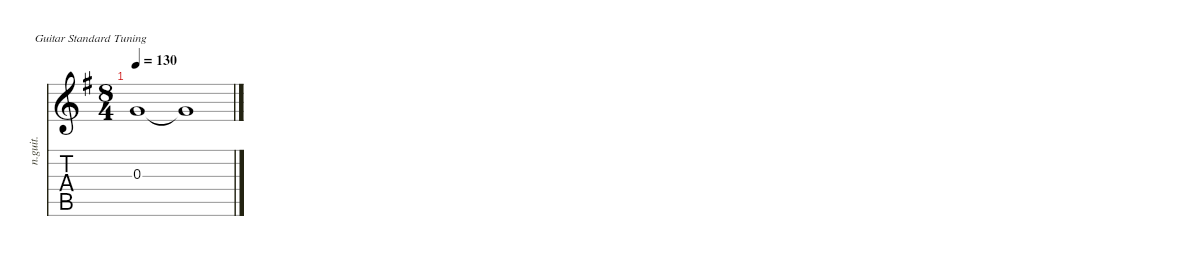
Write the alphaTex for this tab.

\defaultSystemsLayout 4
\hideDynamics
\bracketExtendMode nobrackets
\track ("Track 2" "n.guit.") {instrument acousticguitarnylon}
\staff {score tabs}
\tuning (E4 B3 G3 D3 A2 E2)
\ts (8 4)
\beaming (8 4 4 4 4)
\tempo 130
\clef g2
\ks g
0.3{t acc forcenatural}.1{dy f beam Up} 0.3{t acc forcenatural}.1{beam Up}
